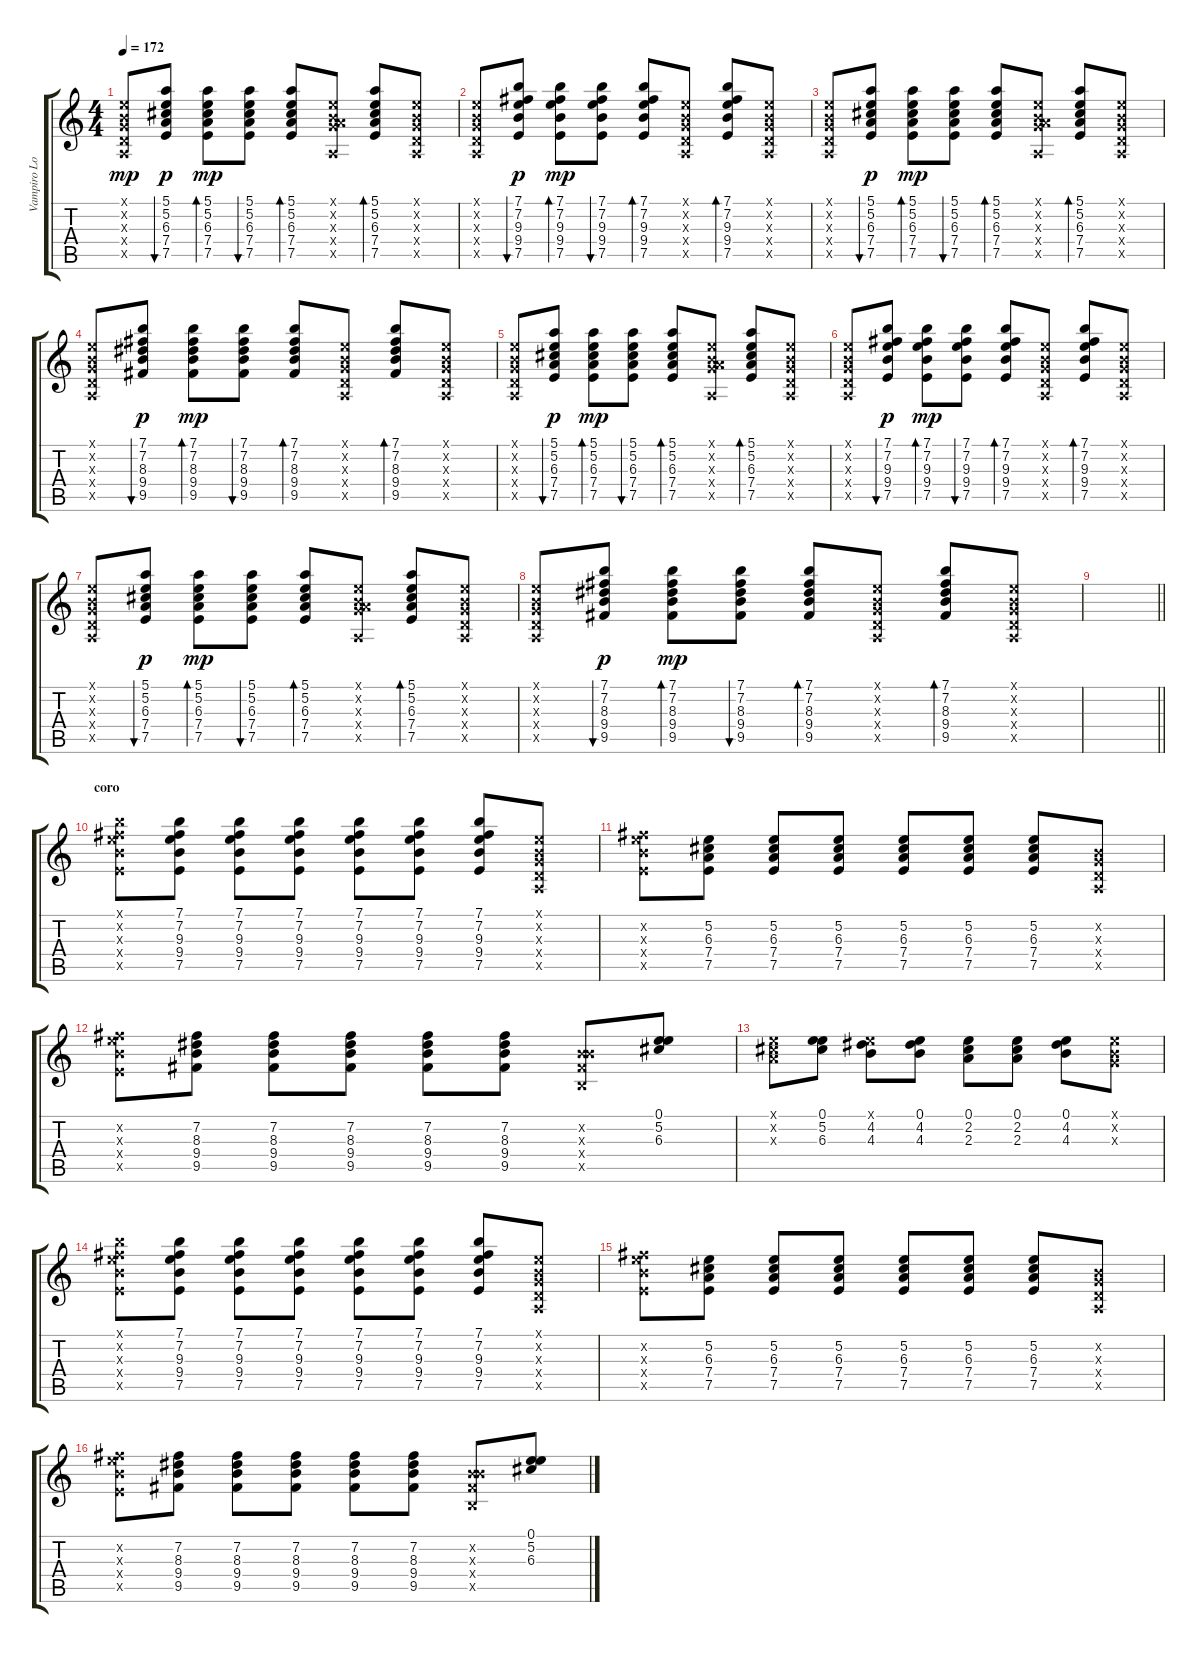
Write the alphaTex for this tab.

\track ("Vampiro Lopez" "Vampiro Lo") {instrument acousticguitarsteel}
\staff {score tabs}
\tuning (E4 B3 G3 D3 A2 E2) {hide}
\ts (4 4)
\tempo 172
\clef g2
\ks c
(0.1{x} 0.2{x} 0.3{x} 0.4{x} 0.5{x}).8{dy mp} (5.1 5.2 6.3 7.4 7.5).8{bu 60 dy p} (5.1 5.2 6.3 7.4 7.5).8{bd 60 dy mp} (5.1 5.2 6.3 7.4 7.5).8{bu 60} (5.1 5.2 6.3 7.4 7.5).8{bd 60} (0.1{x} 0.2{x} 0.3{x} 7.4{x} 0.5{x}).8 (5.1 5.2 6.3 7.4 7.5).8{bd 60} (0.1{x} 0.2{x} 0.3{x} 0.4{x} 0.5{x}).8 |
(0.1{x} 0.2{x} 0.3{x} 0.4{x} 0.5{x}).8 (7.1 7.2 9.3 9.4 7.5).8{bu 60 dy p} (7.1 7.2 9.3 9.4 7.5).8{bd 60 dy mp} (7.1 7.2 9.3 9.4 7.5).8{bu 60} (7.1 7.2 9.3 9.4 7.5).8{bd 60} (0.1{x} 0.2{x} 0.3{x} 0.4{x} 0.5{x}).8 (7.1 7.2 9.3 9.4 7.5).8{bd 60} (0.1{x} 0.2{x} 0.3{x} 0.4{x} 0.5{x}).8 |
(0.1{x} 0.2{x} 0.3{x} 0.4{x} 0.5{x}).8 (5.1 5.2 6.3 7.4 7.5).8{bu 60 dy p} (5.1 5.2 6.3 7.4 7.5).8{bd 60 dy mp} (5.1 5.2 6.3 7.4 7.5).8{bu 60} (5.1 5.2 6.3 7.4 7.5).8{bd 60} (0.1{x} 0.2{x} 0.3{x} 7.4{x} 0.5{x}).8 (5.1 5.2 6.3 7.4 7.5).8{bd 60} (0.1{x} 0.2{x} 0.3{x} 0.4{x} 0.5{x}).8 |
(0.1{x} 0.2{x} 0.3{x} 0.4{x} 0.5{x}).8 (7.1 7.2 8.3 9.4 9.5).8{bu 60 dy p} (7.1 7.2 8.3 9.4 9.5).8{bd 60 dy mp} (7.1 7.2 8.3 9.4 9.5).8{bu 60} (7.1 7.2 8.3 9.4 9.5).8{bd 60} (0.1{x} 0.2{x} 0.3{x} 0.4{x} 0.5{x}).8 (7.1 7.2 8.3 9.4 9.5).8{bd 60} (0.1{x} 0.2{x} 0.3{x} 0.4{x} 0.5{x}).8 |
(0.1{x} 0.2{x} 0.3{x} 0.4{x} 0.5{x}).8 (5.1 5.2 6.3 7.4 7.5).8{bu 60 dy p} (5.1 5.2 6.3 7.4 7.5).8{bd 60 dy mp} (5.1 5.2 6.3 7.4 7.5).8{bu 60} (5.1 5.2 6.3 7.4 7.5).8{bd 60} (0.1{x} 0.2{x} 0.3{x} 7.4{x} 0.5{x}).8 (5.1 5.2 6.3 7.4 7.5).8{bd 60} (0.1{x} 0.2{x} 0.3{x} 0.4{x} 0.5{x}).8 |
(0.1{x} 0.2{x} 0.3{x} 0.4{x} 0.5{x}).8 (7.1 7.2 9.3 9.4 7.5).8{bu 60 dy p} (7.1 7.2 9.3 9.4 7.5).8{bd 60 dy mp} (7.1 7.2 9.3 9.4 7.5).8{bu 60} (7.1 7.2 9.3 9.4 7.5).8{bd 60} (0.1{x} 0.2{x} 0.3{x} 0.4{x} 0.5{x}).8 (7.1 7.2 9.3 9.4 7.5).8{bd 60} (0.1{x} 0.2{x} 0.3{x} 0.4{x} 0.5{x}).8 |
(0.1{x} 0.2{x} 0.3{x} 0.4{x} 0.5{x}).8 (5.1 5.2 6.3 7.4 7.5).8{bu 60 dy p} (5.1 5.2 6.3 7.4 7.5).8{bd 60 dy mp} (5.1 5.2 6.3 7.4 7.5).8{bu 60} (5.1 5.2 6.3 7.4 7.5).8{bd 60} (0.1{x} 0.2{x} 0.3{x} 7.4{x} 0.5{x}).8 (5.1 5.2 6.3 7.4 7.5).8{bd 60} (0.1{x} 0.2{x} 0.3{x} 0.4{x} 0.5{x}).8 |
(0.1{x} 0.2{x} 0.3{x} 0.4{x} 0.5{x}).8 (7.1 7.2 8.3 9.4 9.5).8{bu 60 dy p} (7.1 7.2 8.3 9.4 9.5).8{bd 60 dy mp} (7.1 7.2 8.3 9.4 9.5).8{bu 60} (7.1 7.2 8.3 9.4 9.5).8{bd 60} (0.1{x} 0.2{x} 0.3{x} 0.4{x} 0.5{x}).8 (7.1 7.2 8.3 9.4 9.5).8{bd 60} (0.1{x} 0.2{x} 0.3{x} 0.4{x} 0.5{x}).8 |
\barLineRight lightlight
|
\section ("" "coro")
(7.1{x} 7.2{x} 9.3{x} 9.4{x} 7.5{x}).8 (7.1 7.2 9.3 9.4 7.5).8 (7.1 7.2 9.3 9.4 7.5).8 (7.1 7.2 9.3 9.4 7.5).8 (7.1 7.2 9.3 9.4 7.5).8 (7.1 7.2 9.3 9.4 7.5).8 (7.1 7.2 9.3 9.4 7.5).8 (0.1{x} 0.2{x} 0.3{x} 0.4{x} 0.5{x}).8 |
(7.2{x} 9.3{x} 9.4{x} 7.5{x}).8 (5.2 6.3 7.4 7.5).8 (5.2 6.3 7.4 7.5).8 (5.2 6.3 7.4 7.5).8 (5.2 6.3 7.4 7.5).8 (5.2 6.3 7.4 7.5).8 (5.2 6.3 7.4 7.5).8 (0.2{x} 0.3{x} 0.4{x} 0.5{x}).8 |
(7.2{x} 9.3{x} 9.4{x} 7.5{x}).8 (7.2 8.3 9.4 9.5).8 (7.2 8.3 9.4 9.5).8 (7.2 8.3 9.4 9.5).8 (7.2 8.3 9.4 9.5).8 (7.2 8.3 9.4 9.5).8 (0.2{x} 4.3{x} 4.4{x} 2.5{x}).8 (0.1 5.2 6.3).8 |
(0.1{x} 2.2{x} 2.3{x}).8 (0.1 5.2 6.3).8 (0.1{x} 4.2 4.3).8 (0.1 4.2 4.3).8 (0.1 2.2 2.3).8 (0.1 2.2 2.3).8 (0.1 4.2 4.3).8 (0.1{x} 0.2{x} 0.3{x}).8 |
(7.1{x} 7.2{x} 9.3{x} 9.4{x} 7.5{x}).8 (7.1 7.2 9.3 9.4 7.5).8 (7.1 7.2 9.3 9.4 7.5).8 (7.1 7.2 9.3 9.4 7.5).8 (7.1 7.2 9.3 9.4 7.5).8 (7.1 7.2 9.3 9.4 7.5).8 (7.1 7.2 9.3 9.4 7.5).8 (0.1{x} 0.2{x} 0.3{x} 0.4{x} 0.5{x}).8 |
(7.2{x} 9.3{x} 9.4{x} 7.5{x}).8 (5.2 6.3 7.4 7.5).8 (5.2 6.3 7.4 7.5).8 (5.2 6.3 7.4 7.5).8 (5.2 6.3 7.4 7.5).8 (5.2 6.3 7.4 7.5).8 (5.2 6.3 7.4 7.5).8 (0.2{x} 0.3{x} 0.4{x} 0.5{x}).8 |
(7.2{x} 9.3{x} 9.4{x} 7.5{x}).8 (7.2 8.3 9.4 9.5).8 (7.2 8.3 9.4 9.5).8 (7.2 8.3 9.4 9.5).8 (7.2 8.3 9.4 9.5).8 (7.2 8.3 9.4 9.5).8 (0.2{x} 4.3{x} 4.4{x} 2.5{x}).8 (0.1 5.2 6.3).8
